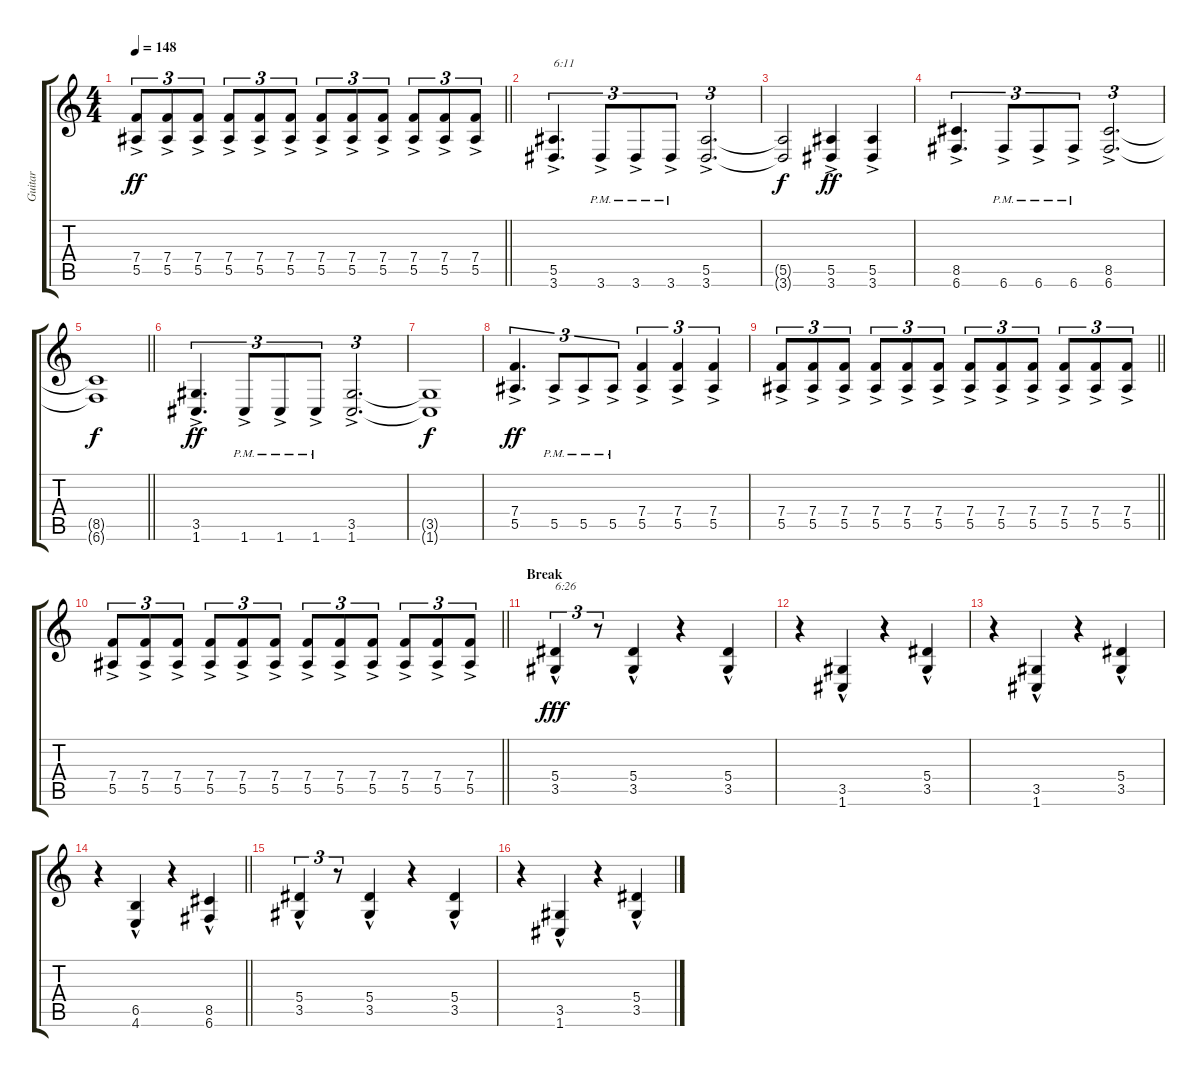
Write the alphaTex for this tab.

\track ("Guitar" "Guitar") {instrument distortionguitar}
\staff {score tabs}
\tuning (C4 G3 Eb3 Bb2 F2 C2) {hide}
\ts (4 4)
\tempo 148
\clef g2
\barLineRight lightlight
\ks c
(7.4{ac} 5.5{ac}).8{tu (3 2) dy ff} (7.4{ac} 5.5{ac}).8{tu (3 2)} (7.4{ac} 5.5{ac}).8{tu (3 2)} (7.4{ac} 5.5{ac}).8{tu (3 2)} (7.4{ac} 5.5{ac}).8{tu (3 2)} (7.4{ac} 5.5{ac}).8{tu (3 2)} (7.4{ac} 5.5{ac}).8{tu (3 2)} (7.4{ac} 5.5{ac}).8{tu (3 2)} (7.4{ac} 5.5{ac}).8{tu (3 2)} (7.4{ac} 5.5{ac}).8{tu (3 2)} (7.4{ac} 5.5{ac}).8{tu (3 2)} (7.4{ac} 5.5{ac}).8{tu (3 2)} |
\section ("" "")
(5.5{ac} 3.6{ac}).4{d tu (3 2) txt "6:11"} 3.6{ac pm}.8{tu (3 2)} 3.6{ac pm}.8{tu (3 2)} 3.6{ac pm}.8{tu (3 2)} (5.5{ac} 3.6{ac}).2{d tu (3 2)} |
(5.5{t} 3.6{t}).2{dy f} (5.5{ac} 3.6{ac}).4{dy ff} (5.5{ac} 3.6{ac}).4 |
(8.5{ac} 6.6{ac}).4{d tu (3 2)} 6.6{ac pm}.8{tu (3 2)} 6.6{ac pm}.8{tu (3 2)} 6.6{ac pm}.8{tu (3 2)} (8.5{ac} 6.6{ac}).2{d tu (3 2)} |
\barLineRight lightlight
(8.5{t} 6.6{t}).1{dy f} |
\section ("" "")
(3.5{ac} 1.6{ac}).4{d tu (3 2) dy ff} 1.6{ac pm}.8{tu (3 2)} 1.6{ac pm}.8{tu (3 2)} 1.6{ac pm}.8{tu (3 2)} (3.5{ac} 1.6{ac}).2{d tu (3 2)} |
(3.5{t} 1.6{t}).1{dy f} |
(7.4{ac} 5.5{ac}).4{d tu (3 2) dy ff} 5.5{ac pm}.8{tu (3 2)} 5.5{ac pm}.8{tu (3 2)} 5.5{ac pm}.8{tu (3 2)} (7.4{ac} 5.5{ac}).4{tu (3 2)} (7.4{ac} 5.5{ac}).4{tu (3 2)} (7.4{ac} 5.5{ac}).4{tu (3 2)} |
\barLineRight lightlight
(7.4{ac} 5.5{ac}).8{tu (3 2)} (7.4{ac} 5.5{ac}).8{tu (3 2)} (7.4{ac} 5.5{ac}).8{tu (3 2)} (7.4{ac} 5.5{ac}).8{tu (3 2)} (7.4{ac} 5.5{ac}).8{tu (3 2)} (7.4{ac} 5.5{ac}).8{tu (3 2)} (7.4{ac} 5.5{ac}).8{tu (3 2)} (7.4{ac} 5.5{ac}).8{tu (3 2)} (7.4{ac} 5.5{ac}).8{tu (3 2)} (7.4{ac} 5.5{ac}).8{tu (3 2)} (7.4{ac} 5.5{ac}).8{tu (3 2)} (7.4{ac} 5.5{ac}).8{tu (3 2)} |
\section ("" "")
\barLineRight lightlight
(7.4{ac} 5.5{ac}).8{tu (3 2)} (7.4{ac} 5.5{ac}).8{tu (3 2)} (7.4{ac} 5.5{ac}).8{tu (3 2)} (7.4{ac} 5.5{ac}).8{tu (3 2)} (7.4{ac} 5.5{ac}).8{tu (3 2)} (7.4{ac} 5.5{ac}).8{tu (3 2)} (7.4{ac} 5.5{ac}).8{tu (3 2)} (7.4{ac} 5.5{ac}).8{tu (3 2)} (7.4{ac} 5.5{ac}).8{tu (3 2)} (7.4{ac} 5.5{ac}).8{tu (3 2)} (7.4{ac} 5.5{ac}).8{tu (3 2)} (7.4{ac} 5.5{ac}).8{tu (3 2)} |
\section ("" "Break")
(5.4{hac} 3.5{hac}).4{tu (3 2) txt "6:26" dy fff} r.8{tu (3 2)} (5.4{hac} 3.5{hac}).4 r.4 (5.4{hac} 3.5{hac}).4 |
r.4 (3.5{hac} 1.6{hac}).4 r.4 (5.4{hac} 3.5{hac}).4 |
r.4 (3.5{hac} 1.6{hac}).4 r.4 (5.4{hac} 3.5{hac}).4 |
\barLineRight lightlight
r.4 (6.5{hac} 4.6{hac}).4 r.4 (8.5{hac} 6.6{hac}).4 |
\section ("" "")
(5.4{hac} 3.5{hac}).4{tu (3 2)} r.8{tu (3 2)} (5.4{hac} 3.5{hac}).4 r.4 (5.4{hac} 3.5{hac}).4 |
r.4 (3.5{hac} 1.6{hac}).4 r.4 (5.4{hac} 3.5{hac}).4
